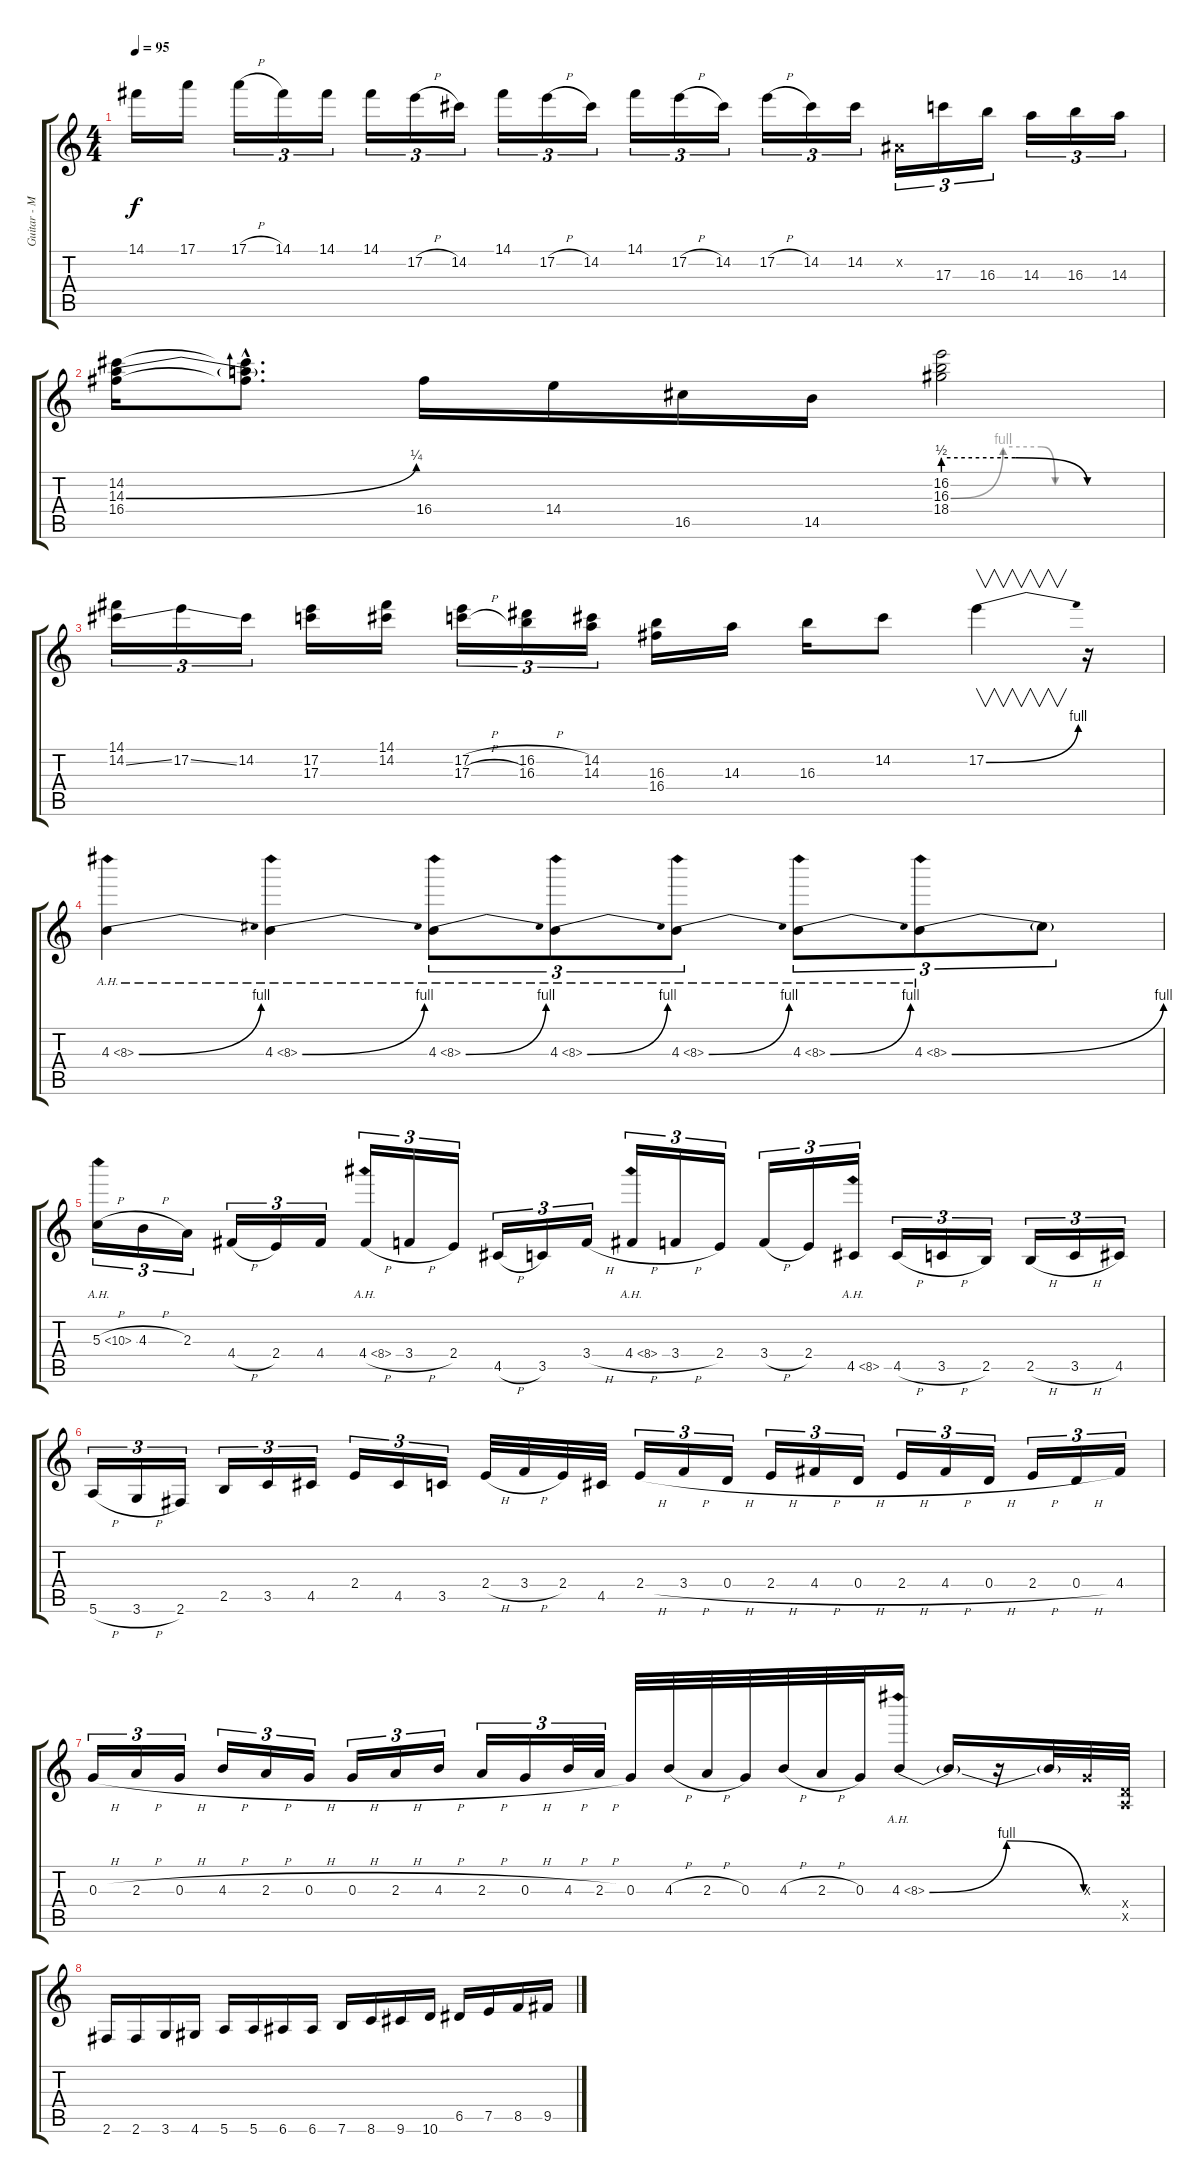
\track ("Guitar - Marty Friedman" "Guitar - M") {instrument overdrivenguitar}
\staff {score tabs}
\tuning (E4 B3 G3 D3 A2 E2) {hide}
\ts (4 4)
\tempo 95
\clef g2
\ks c
14.1.16{dy f} 17.1.16 17.1{h}.16{tu (3 2)} 14.1.16{tu (3 2)} 14.1.16{tu (3 2)} 14.1.16{tu (3 2)} 17.2{h}.16{tu (3 2)} 14.2.16{tu (3 2)} 14.1.16{tu (3 2)} 17.2{h}.16{tu (3 2)} 14.2.16{tu (3 2)} 14.1.16{tu (3 2)} 17.2{h}.16{tu (3 2)} 14.2.16{tu (3 2)} 17.2{h}.16{tu (3 2)} 14.2.16{tu (3 2)} 14.2.16{tu (3 2)} -1.2{x}.16{tu (3 2)} 17.3.16{tu (3 2)} 16.3.16{tu (3 2)} 14.3.16{tu (3 2)} 16.3.16{tu (3 2)} 14.3.16{tu (3 2)} |
(14.2 14.3{be (bend 0 0 60 1)} 16.4).16 (14.2{hac t} 14.3{hac t} 16.4{hac t}).8{d} 16.4.16 14.4.16 16.5.16 14.5.16 (16.2{be (custom 0 2 20 2 40 0 60 0)} 16.3{be (custom 0 0 15 4 26 4 30 0 45 0 60 0)} 18.4).2 |
(14.1 14.2{ss}).16{tu (3 2)} 17.2{ss}.16{tu (3 2)} 14.2.16{tu (3 2)} (17.2 17.3).16 (14.1 14.2).16 (17.2{h} 17.3{h}).16{tu (3 2)} (16.2{h} 16.3).16{tu (3 2)} (14.2 14.3).16{tu (3 2)} (16.3 16.4).16 14.3.16 16.3.16 14.2.8 17.2{be (bend 0 0 60 4)}.4{v} r.16 |
4.3{be (bend 0 0 60 4) ah 4}.4 4.3{be (bend 0 0 60 4) ah 4}.4 4.3{be (bend 0 0 60 4) ah 4}.8{tu (3 2)} 4.3{be (bend 0 0 60 4) ah 4}.8{tu (3 2)} 4.3{be (bend 0 0 60 4) ah 4}.8{tu (3 2)} 4.3{be (bend 0 0 60 4) ah 4}.8{tu (3 2)} 4.3{be (bend 0 0 60 4) ah 4}.8{tu (3 2)} 4.3{t}.8{tu (3 2)} |
5.3{ah 5 h}.16{tu (3 2)} 4.3{h}.16{tu (3 2)} 2.3.16{tu (3 2)} 4.4{h}.16{tu (3 2)} 2.4.16{tu (3 2)} 4.4.16{tu (3 2)} 4.4{ah 4 h}.16{tu (3 2)} 3.4{h}.16{tu (3 2)} 2.4.16{tu (3 2)} 4.5{h}.16{tu (3 2)} 3.5.16{tu (3 2)} 3.4{h}.16{tu (3 2)} 4.4{ah 4 h}.16{tu (3 2)} 3.4{h}.16{tu (3 2)} 2.4.16{tu (3 2)} 3.4{h}.16{tu (3 2)} 2.4.16{tu (3 2)} 4.5{ah 4}.16{tu (3 2)} 4.5{h}.16{tu (3 2)} 3.5{h}.16{tu (3 2)} 2.5.16{tu (3 2)} 2.5{h}.16{tu (3 2)} 3.5{h}.16{tu (3 2)} 4.5.16{tu (3 2)} |
5.6{h}.16{tu (3 2)} 3.6{h}.16{tu (3 2)} 2.6.16{tu (3 2)} 2.5.16{tu (3 2)} 3.5.16{tu (3 2)} 4.5.16{tu (3 2)} 2.4.16{tu (3 2)} 4.5.16{tu (3 2)} 3.5.16{tu (3 2)} 2.4{h}.32 3.4{h}.32 2.4.32 4.5.32 2.4{h}.16{tu (3 2)} 3.4{h}.16{tu (3 2)} 0.4{h}.16{tu (3 2)} 2.4{h}.16{tu (3 2)} 4.4{h}.16{tu (3 2)} 0.4{h}.16{tu (3 2)} 2.4{h}.16{tu (3 2)} 4.4{h}.16{tu (3 2)} 0.4{h}.16{tu (3 2)} 2.4{h}.16{tu (3 2)} 0.4{h}.16{tu (3 2)} 4.4.16{tu (3 2)} |
0.3{h}.16{tu (3 2)} 2.3{h}.16{tu (3 2)} 0.3{h}.16{tu (3 2)} 4.3{h}.16{tu (3 2)} 2.3{h}.16{tu (3 2)} 0.3{h}.16{tu (3 2)} 0.3{h}.16{tu (3 2)} 2.3{h}.16{tu (3 2)} 4.3{h}.16{tu (3 2)} 2.3{h}.16{tu (3 2)} 0.3{h}.16{tu (3 2)} 4.3{h}.32{tu (3 2)} 2.3{h}.32{tu (3 2)} 0.3.32 4.3{h}.32 2.3{h}.32 0.3.32 4.3{h}.32 2.3{h}.32 0.3.32 4.3{be (bendrelease 0 0 10 4 45 4 60 0) ah 4}.16 4.3{t}.16 r.16 4.3{t}.32 0.3{x}.32 (0.4{x} 0.5{x}).32 |
2.6.16 2.6.16 3.6.16 4.6.16 5.6.16 5.6.16 6.6.16 6.6.16 7.6.16 8.6.16 9.6.16 10.6.16 6.5.16 7.5.16 8.5.16 9.5.16
